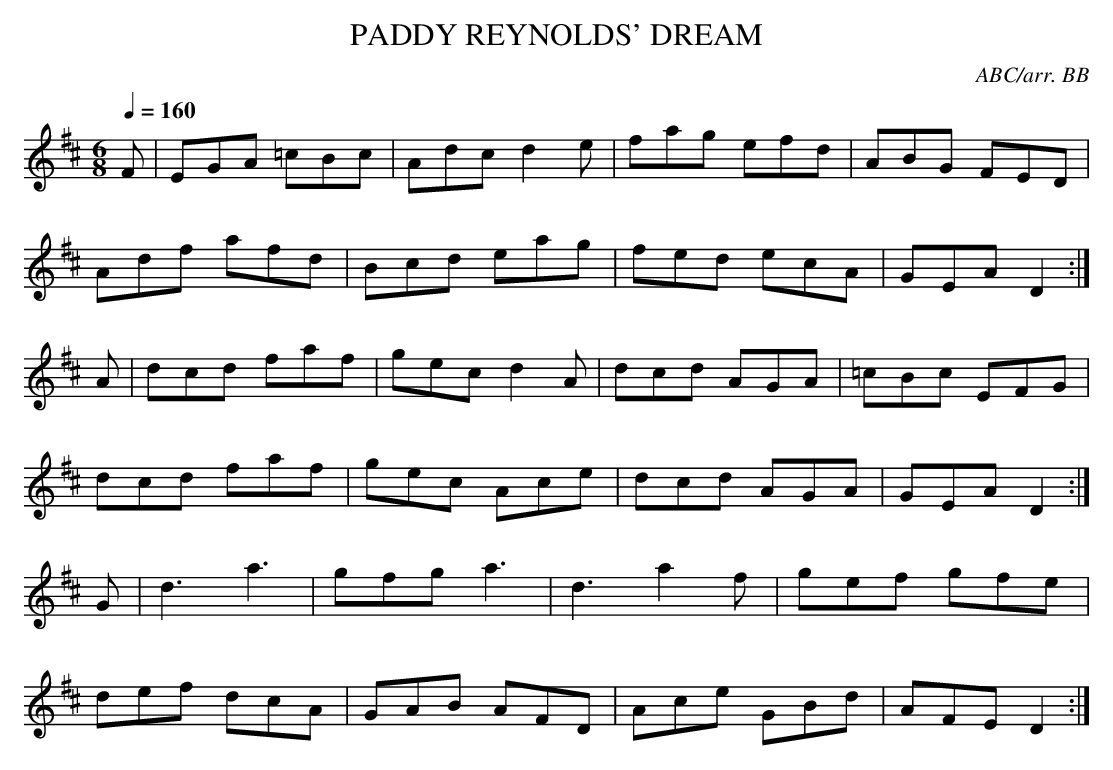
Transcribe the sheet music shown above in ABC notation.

X:1
T:PADDY REYNOLDS' DREAM
C:ABC/arr. BB
Q:1/4=160
M:6/8
L:1/8
K:D
F|EGA =cBc|Adc d2 e|fag efd|ABG FED|
Adf afd|Bcd eag|fed ecA|GEA D2 :|
A|dcd faf|gec d2 A|dcd AGA|=cBc EFG|
dcd faf|gec Ace|dcd AGA|GEA D2 :|
G|d3 a3|gfg a3|d3 a2 f|gef gfe|
def dcA|GAB AFD|Ace GBd|AFE D2 :|
